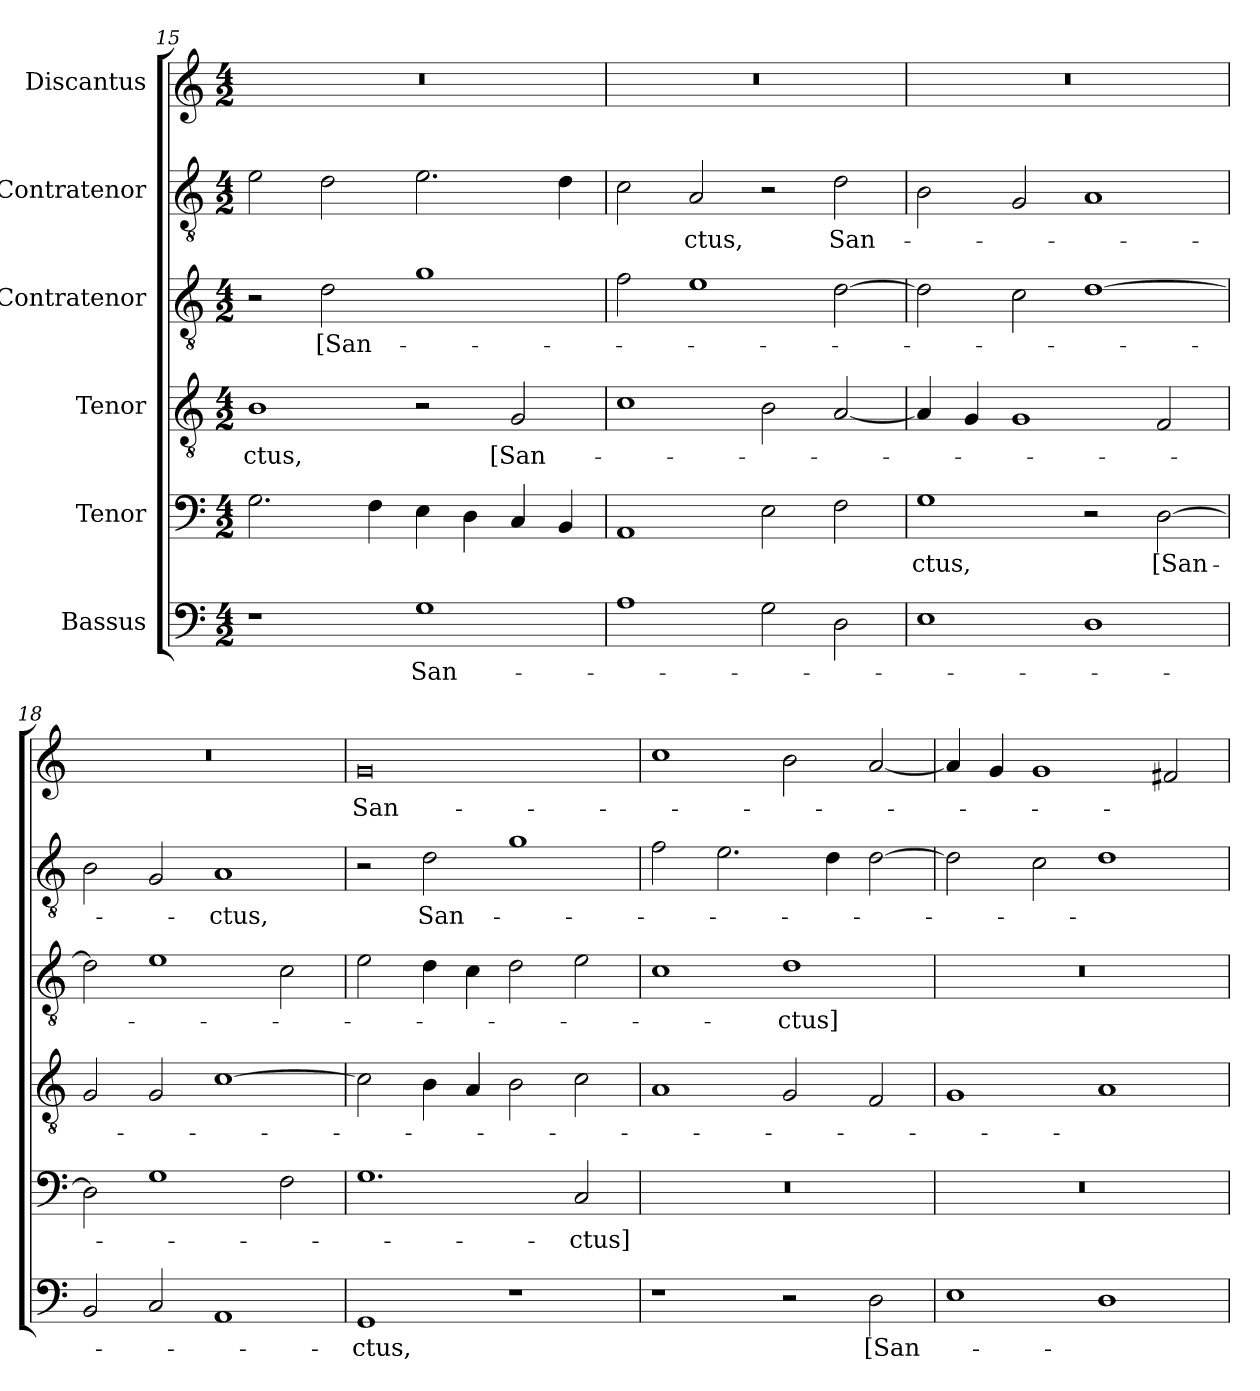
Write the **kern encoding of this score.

**kern	**text	**kern	**text	**kern	**text	**kern	**text	**kern	**text	**kern	**text
*part6	*part6	*part5	*part5	*part4	*part4	*part3	*part3	*part2	*part2	*part1	*part1
*staff6	*staff6	*staff5	*staff5	*staff4	*staff4	*staff3	*staff3	*staff2	*staff2	*staff1	*staff1
*I"Bassus	*	*I"Tenor	*	*I"Tenor	*	*I"Contratenor	*	*I"Contratenor	*	*I"Discantus	*
*clefF4	*	*clefF4	*	*clefGv2	*	*clefGv2	*	*clefGv2	*	*clefG2	*
*k[]	*	*k[]	*	*k[]	*	*k[]	*	*k[]	*	*k[]	*
*M4/2	*	*M4/2	*	*M4/2	*	*M4/2	*	*M4/2	*	*M4/2	*
=15	=15	=15	=15	=15	=15	=15	=15	=15	=15	=15	=15
1r	.	2.G\	.	1B\	-ctus,	2r	.	2e\	.	0r	.
.	.	.	.	.	.	2d\	[San-	2d\	.	.	.
.	.	4F\	.	.	.	.	.	.	.	.	.
1G\	San-	4E\	.	2r	.	1g\	.	2.e\	.	.	.
.	.	4D\	.	.	.	.	.	.	.	.	.
.	.	4C/	.	2G/	[San-	.	.	.	.	.	.
.	.	4BB/	.	.	.	.	.	4d\	.	.	.
=16	=16	=16	=16	=16	=16	=16	=16	=16	=16	=16	=16
1A\	.	1AA/	.	1c\	.	2f\	.	2c\	.	0r	.
.	.	.	.	.	.	1e\	.	2A/	-ctus,	.	.
2G\	.	2E\	.	2B\	.	.	.	2r	.	.	.
2D\	.	2F\	.	[2A/	.	[2d\	.	2d\	San-	.	.
=17	=17	=17	=17	=17	=17	=17	=17	=17	=17	=17	=17
1E\	.	1G\	-ctus,	4A/]	.	2d\]	.	2B\	.	0r	.
.	.	.	.	4G/	.	.	.	.	.	.	.
.	.	.	.	1G/	.	2c\	.	2G/	.	.	.
1D\	.	2r	.	.	.	[1d\	.	1A/	.	.	.
.	.	[2D\	[San-	2F/	.	.	.	.	.	.	.
=18	=18	=18	=18	=18	=18	=18	=18	=18	=18	=18	=18
2BB/	.	2D\]	.	2G/	.	2d\]	.	2B\	.	0r	.
2C/	.	1G\	.	2G/	.	1e\	.	2G/	.	.	.
1AA/	.	.	.	[1c\	.	.	.	1A/	-ctus,	.	.
.	.	2F\	.	.	.	2c\	.	.	.	.	.
=19	=19	=19	=19	=19	=19	=19	=19	=19	=19	=19	=19
1GG/	-ctus,	1.G\	.	2c\]	.	2e\	.	2r	.	0g/	San-
.	.	.	.	4B\	.	4d\	.	2d\	San-	.	.
.	.	.	.	4A/	.	4c\	.	.	.	.	.
1r	.	.	.	2B\	.	2d\	.	1g\	.	.	.
.	.	2C/	-ctus]	2c\	.	2e\	.	.	.	.	.
=20	=20	=20	=20	=20	=20	=20	=20	=20	=20	=20	=20
1r	.	0r	.	1A/	.	1c\	.	2f\	.	1cc\	.
.	.	.	.	.	.	.	.	2.e\	.	.	.
2r	.	.	.	2G/	.	1d\	-ctus]	.	.	2b\	.
.	.	.	.	.	.	.	.	4d\	.	.	.
2D\	[San-	.	.	2F/	.	.	.	[2d\	.	[2a/	.
=21	=21	=21	=21	=21	=21	=21	=21	=21	=21	=21	=21
1E\	.	0r	.	1G/	.	0r	.	2d\]	.	4a/]	.
.	.	.	.	.	.	.	.	.	.	4g/	.
.	.	.	.	.	.	.	.	2c\	.	1g/	.
1D\	.	.	.	1A/	.	.	.	1d\	.	.	.
.	.	.	.	.	.	.	.	.	.	2f#X/	.
=	=	=	=	=	=	=	=	=	=	=	=
*-	*-	*-	*-	*-	*-	*-	*-	*-	*-	*-	*-
